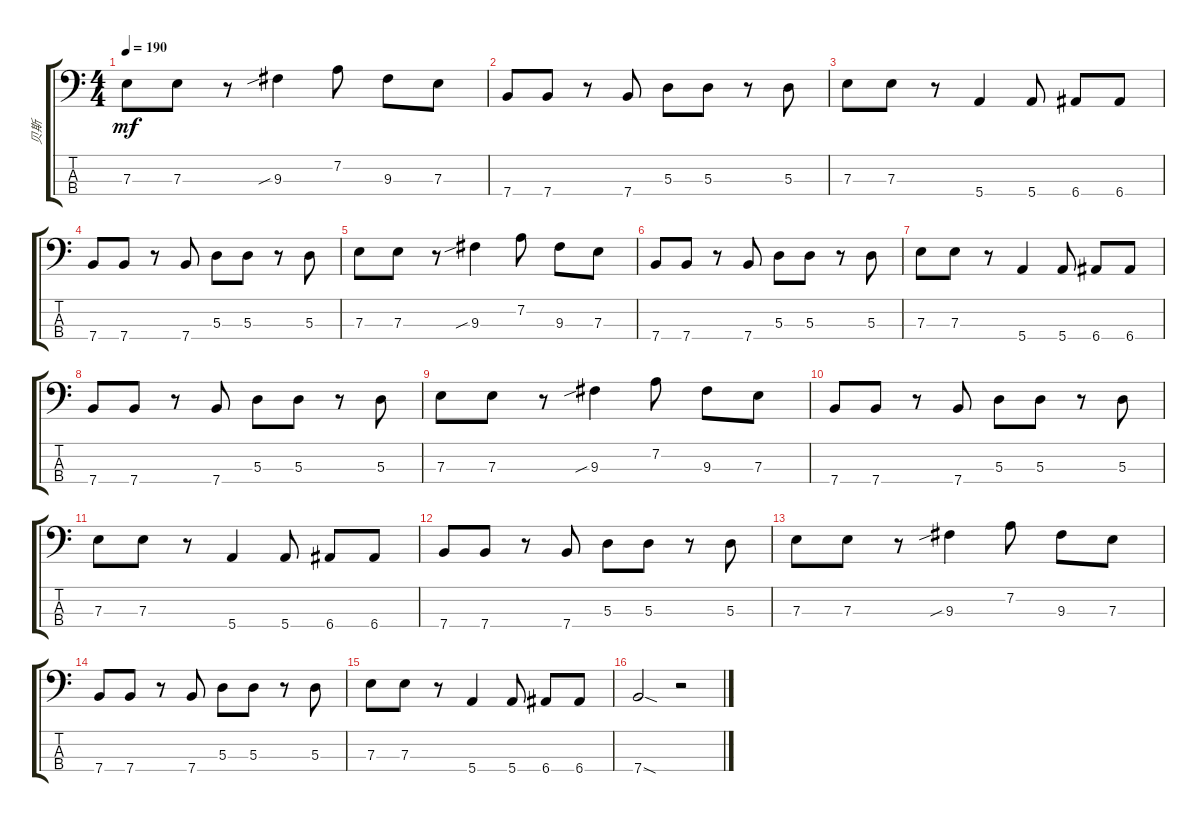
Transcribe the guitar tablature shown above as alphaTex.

\track ("贝斯" "贝斯") {instrument electricbassfinger}
\staff {score tabs}
\tuning (G2 D2 A1 E1) {hide}
\ts (4 4)
\tempo 190
\clef f4
\ks c
7.3.8{dy mf} 7.3.8 r.8 9.3{sib}.4 7.2.8 9.3.8 7.3.8 |
7.4.8 7.4.8 r.8 7.4.8 5.3.8 5.3.8 r.8 5.3.8 |
7.3.8 7.3.8 r.8 5.4.4 5.4.8 6.4.8 6.4.8 |
7.4.8 7.4.8 r.8 7.4.8 5.3.8 5.3.8 r.8 5.3.8 |
7.3.8 7.3.8 r.8 9.3{sib}.4 7.2.8 9.3.8 7.3.8 |
7.4.8 7.4.8 r.8 7.4.8 5.3.8 5.3.8 r.8 5.3.8 |
7.3.8 7.3.8 r.8 5.4.4 5.4.8 6.4.8 6.4.8 |
7.4.8 7.4.8 r.8 7.4.8 5.3.8 5.3.8 r.8 5.3.8 |
7.3.8 7.3.8 r.8 9.3{sib}.4 7.2.8 9.3.8 7.3.8 |
7.4.8 7.4.8 r.8 7.4.8 5.3.8 5.3.8 r.8 5.3.8 |
7.3.8 7.3.8 r.8 5.4.4 5.4.8 6.4.8 6.4.8 |
7.4.8 7.4.8 r.8 7.4.8 5.3.8 5.3.8 r.8 5.3.8 |
7.3.8 7.3.8 r.8 9.3{sib}.4 7.2.8 9.3.8 7.3.8 |
7.4.8 7.4.8 r.8 7.4.8 5.3.8 5.3.8 r.8 5.3.8 |
7.3.8 7.3.8 r.8 5.4.4 5.4.8 6.4.8 6.4.8 |
7.4{sod}.2 r.2
